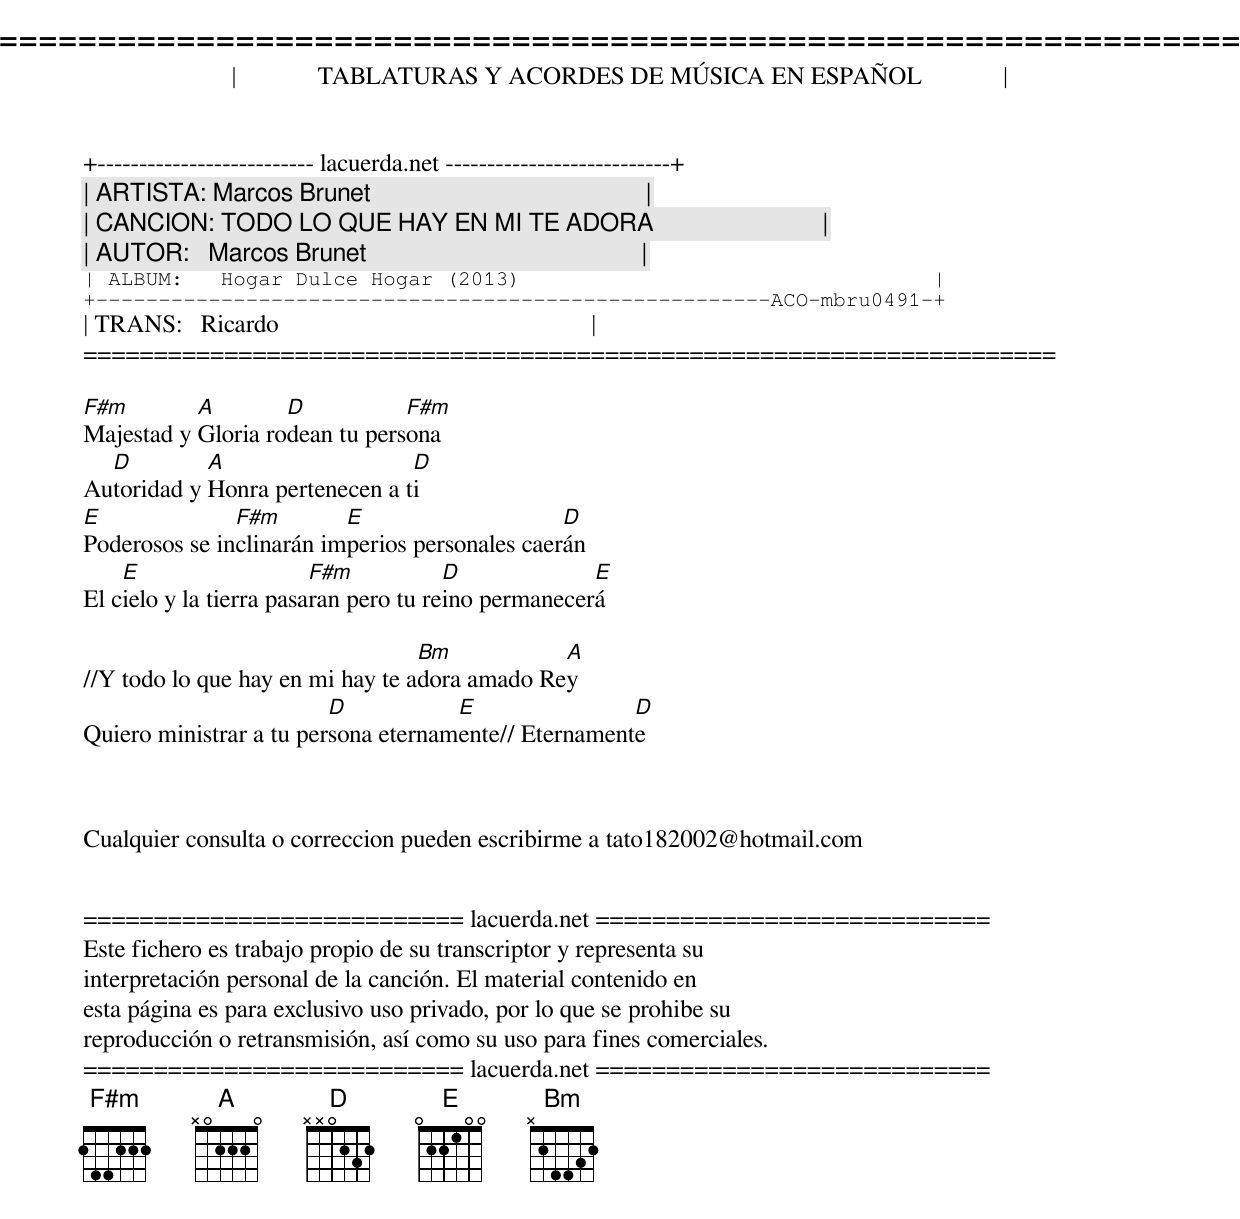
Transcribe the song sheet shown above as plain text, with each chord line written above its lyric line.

=====================================================================
|             TABLATURAS Y ACORDES DE MÚSICA EN ESPAÑOL             |
+-------------------------- lacuerda.net ---------------------------+
| ARTISTA: Marcos Brunet                                            |
| CANCION: TODO LO QUE HAY EN MI TE ADORA                           |
| AUTOR:   Marcos Brunet                                            |
| ALBUM:   Hogar Dulce Hogar (2013)                                 |
+------------------------------------------------------ACO-mbru0491-+
| TRANS:   Ricardo                                                  |
=====================================================================

F#m        A        D           F#m
Majestad y Gloria rodean tu persona
  D         A                   D
Autoridad y Honra pertenecen a ti
E              F#m        E                     D
Poderosos se inclinarán imperios personales caerán
    E                    F#m           D             E
El cielo y la tierra pasaran pero tu reino permanecerá

                                  Bm           A
//Y todo lo que hay en mi hay te adora amado Rey
                         D           E                D
Quiero ministrar a tu persona eternamente// Eternamente



Cualquier consulta o correccion pueden escribirme a tato182002@hotmail.com


=========================== lacuerda.net ============================
Este fichero es trabajo propio de su transcriptor y representa su
interpretación personal de la canción. El material contenido en
esta página es para exclusivo uso privado, por lo que se prohibe su
reproducción o retransmisión, así como su uso para fines comerciales.
=========================== lacuerda.net ============================
